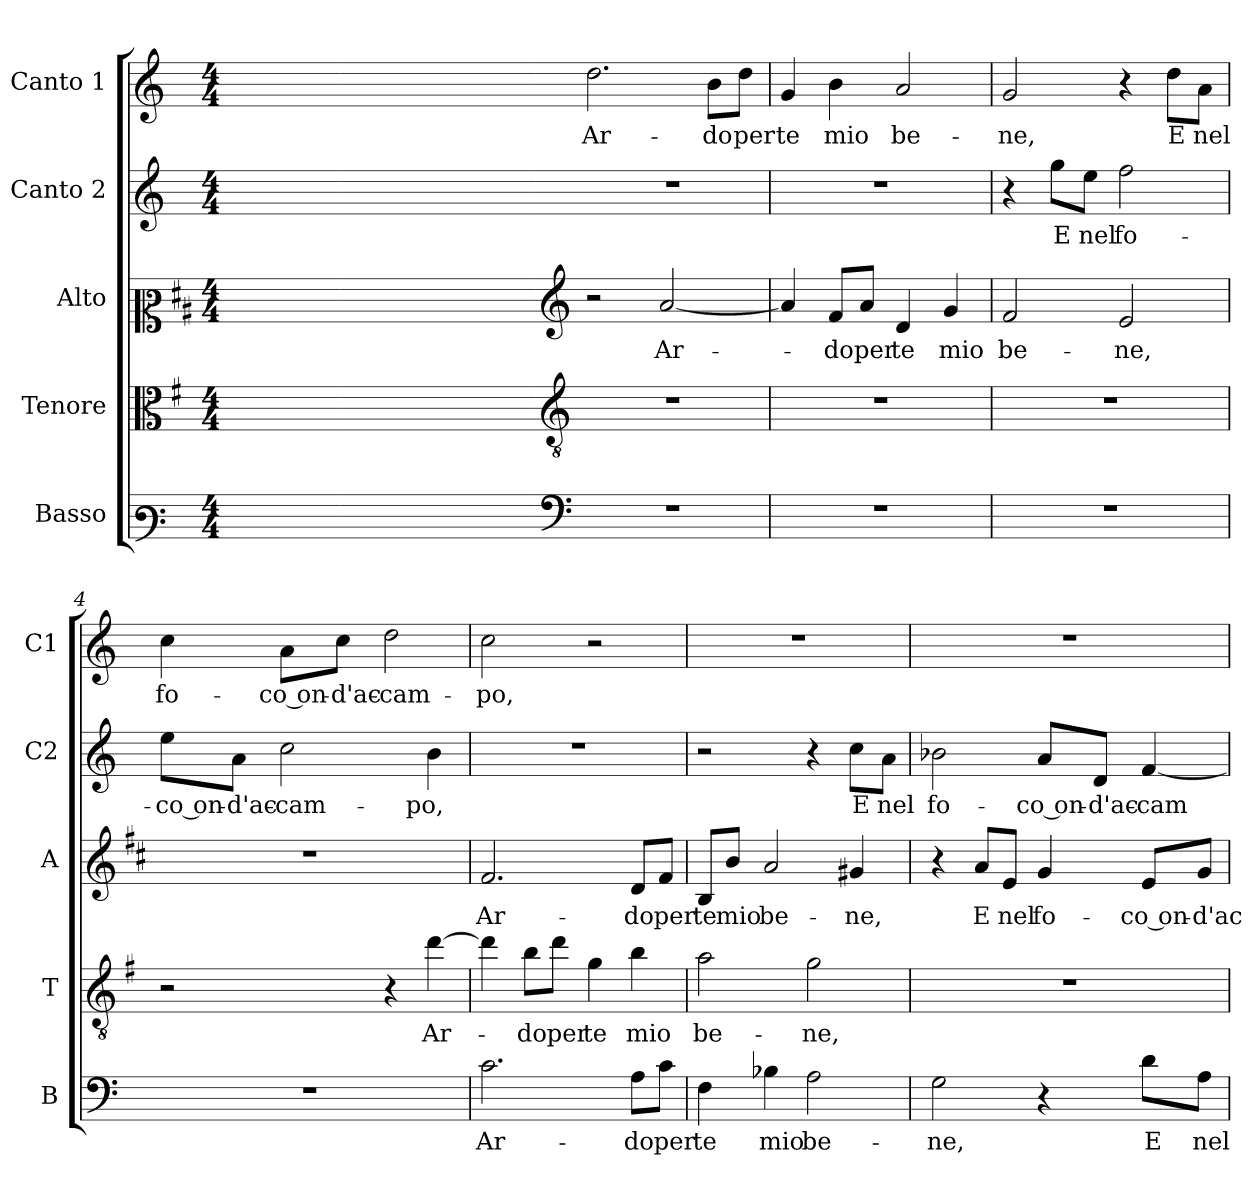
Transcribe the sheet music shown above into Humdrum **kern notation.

**kern	**text	**kern	**text	**kern	**text	**kern	**text	**kern	**text
*part5	*part5	*part4	*part4	*part3	*part3	*part2	*part2	*part1	*part1
*staff5	*staff5	*staff4	*staff4	*staff3	*staff3	*staff2	*staff2	*staff1	*staff1
*I"Basso	*	*I"Tenore	*	*I"Alto	*	*I"Canto 2	*	*I"Canto 1	*
*I'B	*	*I'T	*	*I'A	*	*I'C2	*	*I'C1	*
*clefF3	*	*clefC3	*	*clefC2	*	*clefG2	*	*clefG2	*
*	*	*ITrd4c7	*	*ITrd1c2	*	*	*	*	*
*k[]	*	*k[]	*	*k[]	*	*k[]	*	*k[]	*
*C:	*	*C:	*	*C:	*	*C:	*	*C:	*
*M4/4	*	*M4/4	*	*M4/4	*	*M4/4	*	*M4/4	*
=	=	=	=	=	=	=	=	=	=
1ryy	.	1ryy	.	1ryy	.	1ryy	.	1ryy	.
=1X-	=1X-	=1X-	=1X-	=1X-	=1X-	=1X-	=1X-	=1X-	=1X-
4ryy	.	4ryy	.	4ryy	.	4ryy	.	4ryy	.
4ryy	.	4ryy	.	4ryy	.	4ryy	.	4ryy	.
4ryy	.	4ryy	.	4ryy	.	4ryy	.	4ryy	.
4ryy	.	4ryy	.	4ryy	.	4ryy	.	4ryy	.
=1-	=1-	=1-	=1-	=1-	=1-	=1-	=1-	=1-	=1-
*clefF4	*	*clefGv2	*	*clefG2	*	*	*	*	*
!	!	!	!	!	!	!	!	!	!LO:LY:b
1r	.	1r	.	2r	.	1r	.	2.dd\	Ar-
!	!	!	!	!	!LO:LY:b	!	!	!	!
.	.	.	.	[2g/	Ar-	.	.	.	.
!	!	!	!	!	!	!	!	!	!LO:LY:b
.	.	.	.	.	.	.	.	8b\L	-do
!	!	!	!	!	!	!	!	!	!LO:LY:b
.	.	.	.	.	.	.	.	8dd\J	per
=2	=2	=2	=2	=2	=2	=2	=2	=2	=2
!	!	!	!	!	!	!	!	!	!LO:LY:b
1r	.	1r	.	4g/]	.	1r	.	4g/	te
!	!	!	!	!	!LO:LY:b	!	!	!	!LO:LY:b
.	.	.	.	8e/L	-do	.	.	4b\	mio
!	!	!	!	!	!LO:LY:b	!	!	!	!
.	.	.	.	8g/J	per	.	.	.	.
!	!	!	!	!	!LO:LY:b	!	!	!	!LO:LY:b
.	.	.	.	4c/	te	.	.	2a/	be-
!	!	!	!	!	!LO:LY:b	!	!	!	!
.	.	.	.	4f/	mio	.	.	.	.
=3	=3	=3	=3	=3	=3	=3	=3	=3	=3
!	!	!	!	!	!LO:LY:b	!	!	!	!LO:LY:b
1r	.	1r	.	2e/	be-	4r	.	2g/	-ne,
!	!	!	!	!	!	!	!LO:LY:b	!	!
.	.	.	.	.	.	8gg\L	E	.	.
!	!	!	!	!	!	!	!LO:LY:b	!	!
.	.	.	.	.	.	8ee\J	nel	.	.
!	!	!	!	!	!LO:LY:b	!	!LO:LY:b	!	!
.	.	.	.	2d/	-ne,	2ff\	fo-	4r	.
!	!	!	!	!	!	!	!	!	!LO:LY:b
.	.	.	.	.	.	.	.	8dd\L	E
!	!	!	!	!	!	!	!	!	!LO:LY:b
.	.	.	.	.	.	.	.	8a\J	nel
=4	=4	=4	=4	=4	=4	=4	=4	=4	=4
!	!	!	!	!	!	!	!LO:LY:b	!	!LO:LY:b
1r	.	2r	.	1r	.	8ee\L	-co on-	4cc\	fo-
!	!	!	!	!	!	!	!LO:LY:b	!	!
.	.	.	.	.	.	8a\J	-d'ac-	.	.
!	!	!	!	!	!	!	!LO:LY:b	!	!LO:LY:b
.	.	.	.	.	.	2cc\	-cam-	8a\L	-co on-
!	!	!	!	!	!	!	!	!	!LO:LY:b
.	.	.	.	.	.	.	.	8cc\J	-d'ac-
!	!	!	!	!	!	!	!	!	!LO:LY:b
.	.	4r	.	.	.	.	.	2dd\	-cam-
!	!	!	!LO:LY:b	!	!	!	!LO:LY:b	!	!
.	.	[4g\	Ar-	.	.	4b\	-po,	.	.
!!LO:LB:g=z
=5	=5	=5	=5	=5	=5	=5	=5	=5	=5
!	!LO:LY:b	!	!	!	!LO:LY:b	!	!	!	!LO:LY:b
2.c\	Ar-	4g\]	.	2.e/	Ar-	1r	.	2cc\	-po,
!	!	!	!LO:LY:b	!	!	!	!	!	!
.	.	8e\L	-do	.	.	.	.	.	.
!	!	!	!LO:LY:b	!	!	!	!	!	!
.	.	8g\J	per	.	.	.	.	.	.
!	!	!	!LO:LY:b	!	!	!	!	!	!
.	.	4c\	te	.	.	.	.	2r	.
!	!LO:LY:b	!	!LO:LY:b	!	!LO:LY:b	!	!	!	!
8A\L	-do	4e\	mio	8c/L	-do	.	.	.	.
!	!LO:LY:b	!	!	!	!LO:LY:b	!	!	!	!
8c\J	per	.	.	8e/J	per	.	.	.	.
=6	=6	=6	=6	=6	=6	=6	=6	=6	=6
!	!LO:LY:b	!	!LO:LY:b	!	!LO:LY:b	!	!	!	!
4F\	te	2d\	be-	8A/L	te	2r	.	1r	.
!	!	!	!	!	!LO:LY:b	!	!	!	!
.	.	.	.	8a/J	mio	.	.	.	.
!	!LO:LY:b	!	!	!	!LO:LY:b	!	!	!	!
4B-X\	mio	.	.	2g/	be-	.	.	.	.
!	!LO:LY:b	!	!LO:LY:b	!	!	!	!	!	!
2A\	be-	2c\	-ne,	.	.	4r	.	.	.
!	!	!	!	!	!LO:LY:b	!	!LO:LY:b	!	!
.	.	.	.	4f#X/	-ne,	8cc\L	E	.	.
!	!	!	!	!	!	!	!LO:LY:b	!	!
.	.	.	.	.	.	8a\J	nel	.	.
=7	=7	=7	=7	=7	=7	=7	=7	=7	=7
!	!LO:LY:b	!	!	!	!	!	!LO:LY:b	!	!
2G\	-ne,	1r	.	4r	.	2b-X\	fo-	1r	.
!	!	!	!	!	!LO:LY:b	!	!	!	!
.	.	.	.	8g/L	E	.	.	.	.
!	!	!	!	!	!LO:LY:b	!	!	!	!
.	.	.	.	8d/J	nel	.	.	.	.
!	!	!	!	!	!LO:LY:b	!	!LO:LY:b	!	!
4r	.	.	.	4f/	fo-	8a/L	-co on-	.	.
!	!	!	!	!	!	!	!LO:LY:b	!	!
.	.	.	.	.	.	8d/J	-d'ac-	.	.
!	!LO:LY:b	!	!	!	!LO:LY:b	!	!LO:LY:b	!	!
8d\L	E	.	.	8d/L	-co on-	[4f/	-cam-	.	.
!	!LO:LY:b	!	!	!	!LO:LY:b	!	!	!	!
8A\J	nel	.	.	8f/J	-d'ac-	.	.	.	.
=	=	=	=	=	=	=	=	=	=
*-	*-	*-	*-	*-	*-	*-	*-	*-	*-
